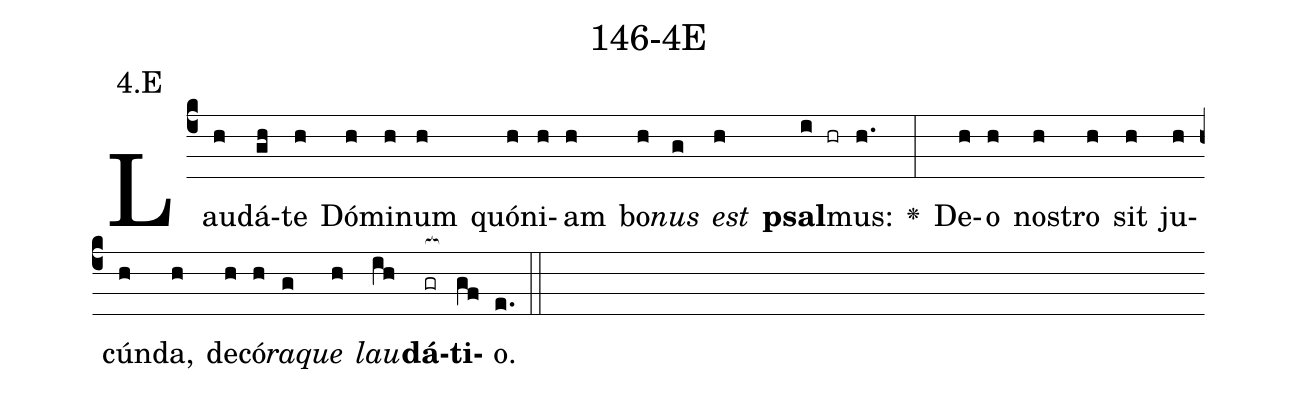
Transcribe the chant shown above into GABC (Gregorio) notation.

name: 146-4E;
annotation: 4.E;
%%
(c4)Lau(h)dá(gh)te(h) Dó(h)mi(h)num(h) quón(h)i(h)am(h) bo(h)<i>nus</i>(g) <i>est</i>(h) <b>psal</b>(i hr)mus:(h.) <v>\greheightstar</v>(:) De(h)o(h) nos(h)tro(h) sit(h) ju(h)cún(h)da,(h) de(h)có(h)<i>ra</i>(g)<i>que</i>(h) <i>lau</i>(ih)<b>dá</b>(gr[ocb:1{])<b>ti</b>(gf[ocb:0}])o.(e.) (::)


%E(h) u(g) o(h) u(ih) a(gf) e.(e.) (::)
